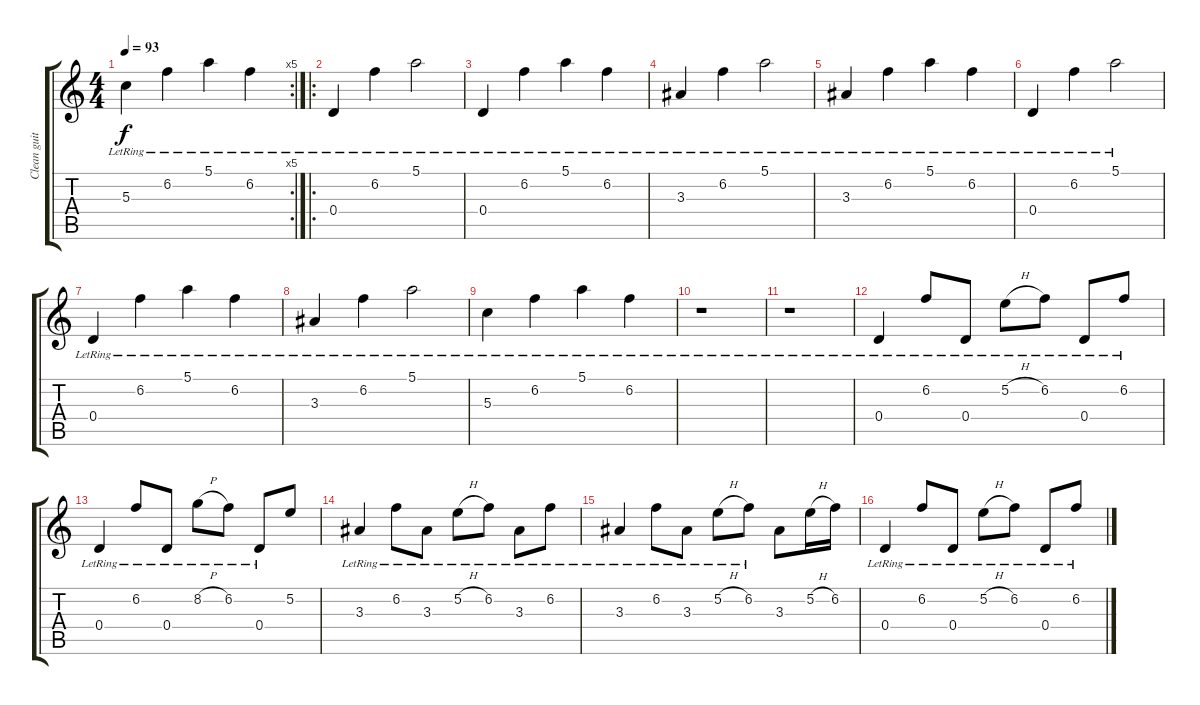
\track ("Clean guitar " "Clean guit") {instrument electricguitarjazz}
\staff {score tabs}
\tuning (E4 B3 G3 D3 A2 E2) {hide}
\rc 5
\ts (4 4)
\tempo 93
\clef g2
\ks c
5.3{lr}.4{dy f} 6.2{lr}.4 5.1{lr}.4 6.2{lr}.4 |
\ro
0.4{lr}.4 6.2{lr}.4 5.1{lr}.2 |
0.4{lr}.4 6.2{lr}.4 5.1{lr}.4 6.2{lr}.4 |
3.3{lr}.4 6.2{lr}.4 5.1{lr}.2 |
3.3{lr}.4 6.2{lr}.4 5.1{lr}.4 6.2{lr}.4 |
0.4{lr}.4 6.2{lr}.4 5.1{lr}.2 |
0.4{lr}.4 6.2{lr}.4 5.1{lr}.4 6.2{lr}.4 |
3.3{lr}.4 6.2{lr}.4 5.1{lr}.2 |
5.3{lr}.4 6.2{lr}.4 5.1{lr}.4 6.2{lr}.4 |
r.1 |
r.1 |
0.4{lr}.4 6.2{lr}.8 0.4{lr}.8 5.2{h lr}.8 6.2{lr}.8 0.4{lr}.8 6.2{lr}.8 |
0.4{lr}.4 6.2{lr}.8 0.4{lr}.8 8.2{h lr}.8 6.2{lr}.8 0.4{lr}.8 5.2.8 |
3.3{lr}.4 6.2{lr}.8 3.3{lr}.8 5.2{h lr}.8 6.2{lr}.8 3.3{lr}.8 6.2{lr}.8 |
3.3{lr}.4 6.2{lr}.8 3.3{lr}.8 5.2{h lr}.8 6.2{lr}.8 3.3.8 5.2{h}.16 6.2.16 |
0.4{lr}.4 6.2{lr}.8 0.4{lr}.8 5.2{h lr}.8 6.2{lr}.8 0.4{lr}.8 6.2{lr}.8
